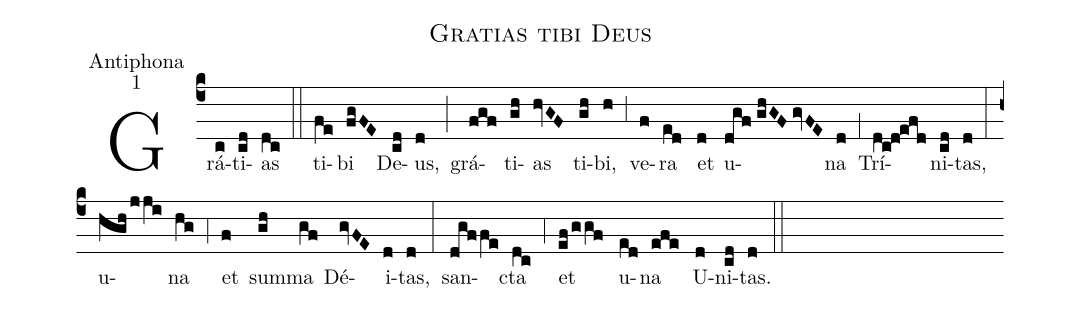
name:Gratias tibi Deus;
office-part:Antiphona;
mode:1;
%%
(c4) Grá(c)ti(cd)as(dc) (::)
ti(fe)bi(fgFE) De(cd)us,(d) (;) grá(fgf)ti(gh)as(hvGF) ti(gh)bi,(h) (,3) ve(f)ra(ed) et(d) u(dgf//ghGF//gvFE)na(d) (,1) Trí(dc!d!efd)ni(cd)tas,(d) (:)
u(hgh/jji)na(hg) (,4) et(f) sum(gh)ma(gf) Dé(gvFE)i(d)tas,(d) (:)
san(dgffe)cta(dc) (,4) et(ef/ggf) u(ed)na(efe) U(d)ni(cd)tas.(d) (::)
